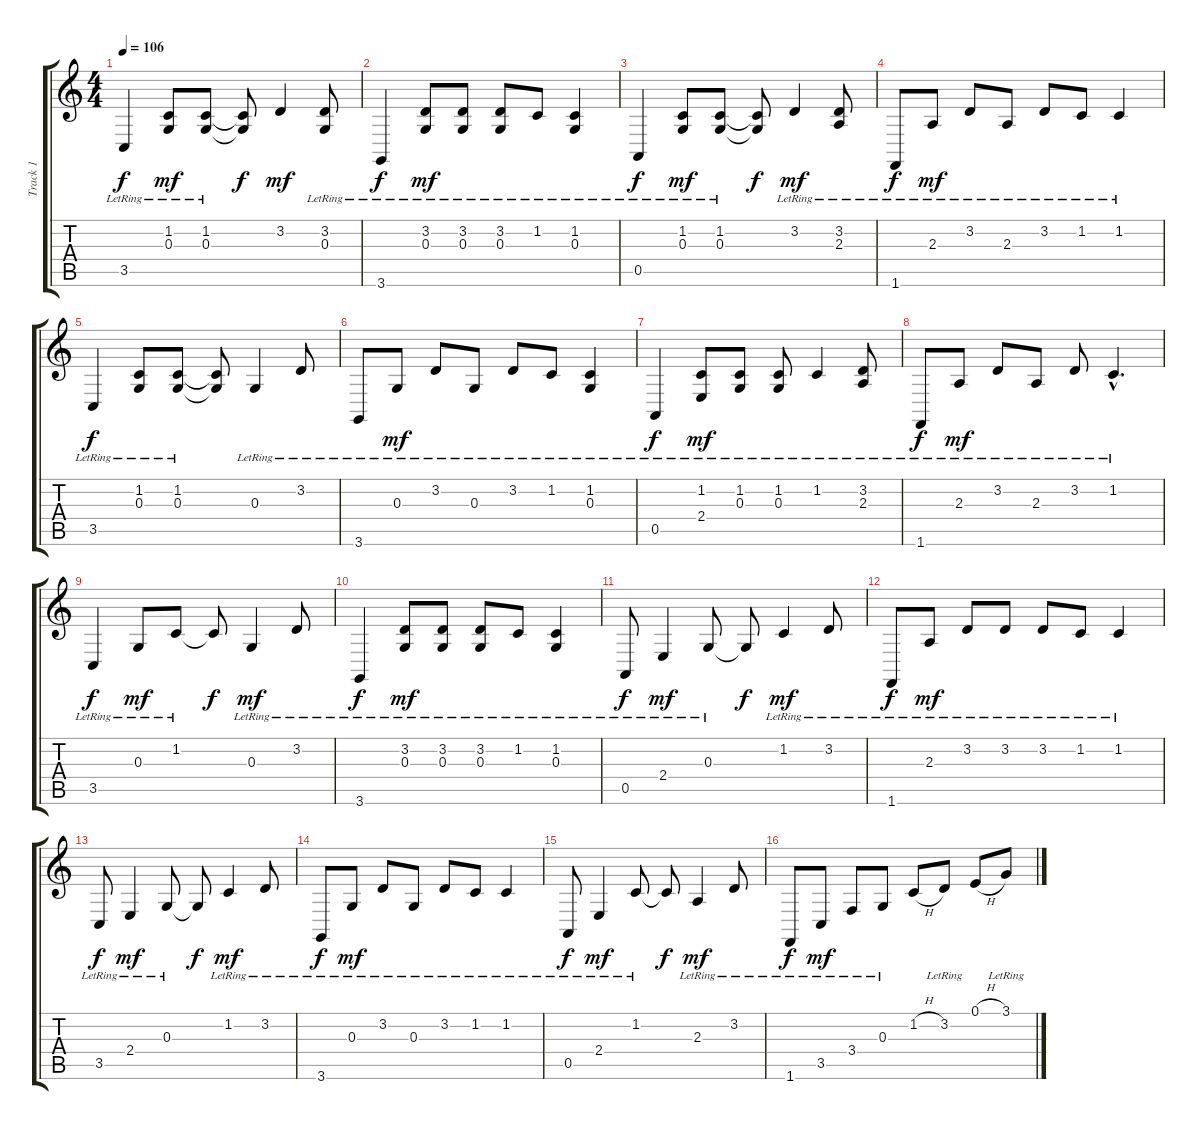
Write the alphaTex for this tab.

\track ("Track 1" "Track 1") {instrument acousticgrandpiano}
\staff {score tabs}
\tuning (E4 B3 G3 D3 A2 E2) {hide}
\ts (4 4)
\tempo 106
\clef g2
\ks c
3.5{lr}.4{dy f instrument acousticgrandpiano} (1.2{lr} 0.3{lr}).8{dy mf} (1.2 0.3{lr}).8 (1.2{t} 0.3{t}).8{dy f} 3.2.4{dy mf} (3.2{lr} 0.3{lr}).8 |
3.6{lr}.4{dy f} (3.2{lr} 0.3{lr}).8{dy mf} (3.2{lr} 0.3{lr}).8 (3.2{lr} 0.3{lr}).8 1.2{lr}.8 (1.2{lr} 0.3{lr}).4 |
0.5{lr}.4{dy f} (1.2{lr} 0.3{lr}).8{dy mf} (1.2{lr} 0.3{lr}).8 (1.2{t} 0.3{t}).8{dy f} 3.2{lr}.4{dy mf} (3.2{lr} 2.3{lr}).8 |
1.6{lr}.8{dy f} 2.3{lr}.8{dy mf} 3.2{lr}.8 2.3{lr}.8 3.2{lr}.8 1.2{lr}.8 1.2{lr}.4 |
3.5{lr}.4{dy f} (1.2{lr} 0.3{lr}).8 (1.2{lr} 0.3{lr}).8 (1.2{t} 0.3{t}).8 0.3{lr}.4 3.2{lr}.8 |
3.6{lr}.8 0.3{lr}.8{dy mf} 3.2{lr}.8 0.3{lr}.8 3.2{lr}.8 1.2{lr}.8 (1.2{lr} 0.3{lr}).4 |
0.5{lr}.4{dy f} (1.2{lr} 2.4{lr}).8{dy mf} (1.2{lr} 0.3{lr}).8 (1.2{lr} 0.3{lr}).8 1.2{lr}.4 (3.2{lr} 2.3{lr}).8 |
1.6{lr}.8{dy f} 2.3{lr}.8{dy mf} 3.2{lr}.8 2.3{lr}.8 3.2{lr}.8 1.2{hac lr}.4{d} |
3.5{lr}.4{dy f} 0.3{lr}.8{dy mf} 1.2{lr}.8 1.2{t}.8{dy f} 0.3{lr}.4{dy mf} 3.2{lr}.8 |
3.6{lr}.4{dy f} (3.2{lr} 0.3{lr}).8{dy mf} (3.2{lr} 0.3{lr}).8 (3.2{lr} 0.3{lr}).8 1.2{lr}.8 (1.2{lr} 0.3{lr}).4 |
0.5{lr}.8{dy f} 2.4{lr}.4{dy mf} 0.3{lr}.8 0.3{t}.8{dy f} 1.2{lr}.4{dy mf} 3.2{lr}.8 |
1.6{lr}.8{dy f} 2.3{lr}.8{dy mf} 3.2{lr}.8 3.2{lr}.8 3.2{lr}.8 1.2{lr}.8 1.2{lr}.4 |
3.5{lr}.8{dy f} 2.4{lr}.4{dy mf} 0.3{lr}.8 0.3{t}.8{dy f} 1.2{lr}.4{dy mf} 3.2{lr}.8 |
3.6{lr}.8{dy f} 0.3{lr}.8{dy mf} 3.2{lr}.8 0.3{lr}.8 3.2{lr}.8 1.2{lr}.8 1.2{lr}.4 |
0.5{lr}.8{dy f} 2.4{lr}.4{dy mf} 1.2{lr}.8 1.2{t}.8{dy f} 2.3{lr}.4{dy mf} 3.2{lr}.8 |
1.6{lr}.8{dy f} 3.5{lr}.8{dy mf} 3.4{lr}.8 0.3{lr}.8 1.2{h}.8 3.2{lr}.8 0.1{h}.8 3.1{lr}.8
